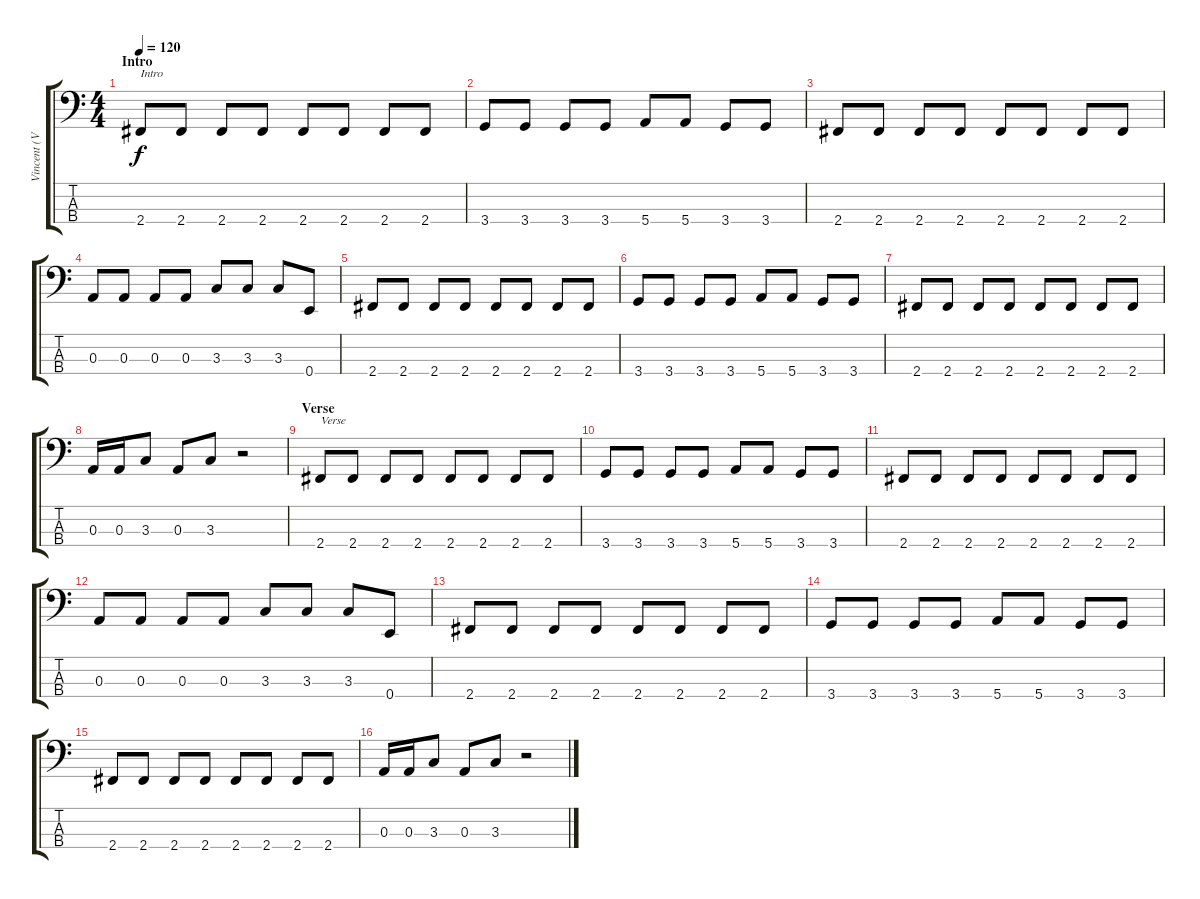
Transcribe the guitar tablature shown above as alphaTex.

\track ("Vincent (Vic) Casciotta" "Vincent (V") {instrument electricbassfinger}
\staff {score tabs}
\tuning (G2 D2 A1 E1) {hide}
\ts (4 4)
\section ("" "Intro")
\tempo 120
\clef f4
\ks c
2.4.8{txt "Intro" dy f instrument electricbassfinger} 2.4.8 2.4.8 2.4.8 2.4.8 2.4.8 2.4.8 2.4.8 |
3.4.8 3.4.8 3.4.8 3.4.8 5.4.8 5.4.8 3.4.8 3.4.8 |
2.4.8 2.4.8 2.4.8 2.4.8 2.4.8 2.4.8 2.4.8 2.4.8 |
0.3.8 0.3.8 0.3.8 0.3.8 3.3.8 3.3.8 3.3.8 0.4.8 |
2.4.8 2.4.8 2.4.8 2.4.8 2.4.8 2.4.8 2.4.8 2.4.8 |
3.4.8 3.4.8 3.4.8 3.4.8 5.4.8 5.4.8 3.4.8 3.4.8 |
2.4.8 2.4.8 2.4.8 2.4.8 2.4.8 2.4.8 2.4.8 2.4.8 |
0.3.16 0.3.16 3.3.8 0.3.8 3.3.8 r.2 |
\section ("" "Verse")
2.4.8{txt "Verse "} 2.4.8 2.4.8 2.4.8 2.4.8 2.4.8 2.4.8 2.4.8 |
3.4.8 3.4.8 3.4.8 3.4.8 5.4.8 5.4.8 3.4.8 3.4.8 |
2.4.8 2.4.8 2.4.8 2.4.8 2.4.8 2.4.8 2.4.8 2.4.8 |
0.3.8 0.3.8 0.3.8 0.3.8 3.3.8 3.3.8 3.3.8 0.4.8 |
2.4.8 2.4.8 2.4.8 2.4.8 2.4.8 2.4.8 2.4.8 2.4.8 |
3.4.8 3.4.8 3.4.8 3.4.8 5.4.8 5.4.8 3.4.8 3.4.8 |
2.4.8 2.4.8 2.4.8 2.4.8 2.4.8 2.4.8 2.4.8 2.4.8 |
0.3.16 0.3.16 3.3.8 0.3.8 3.3.8 r.2
